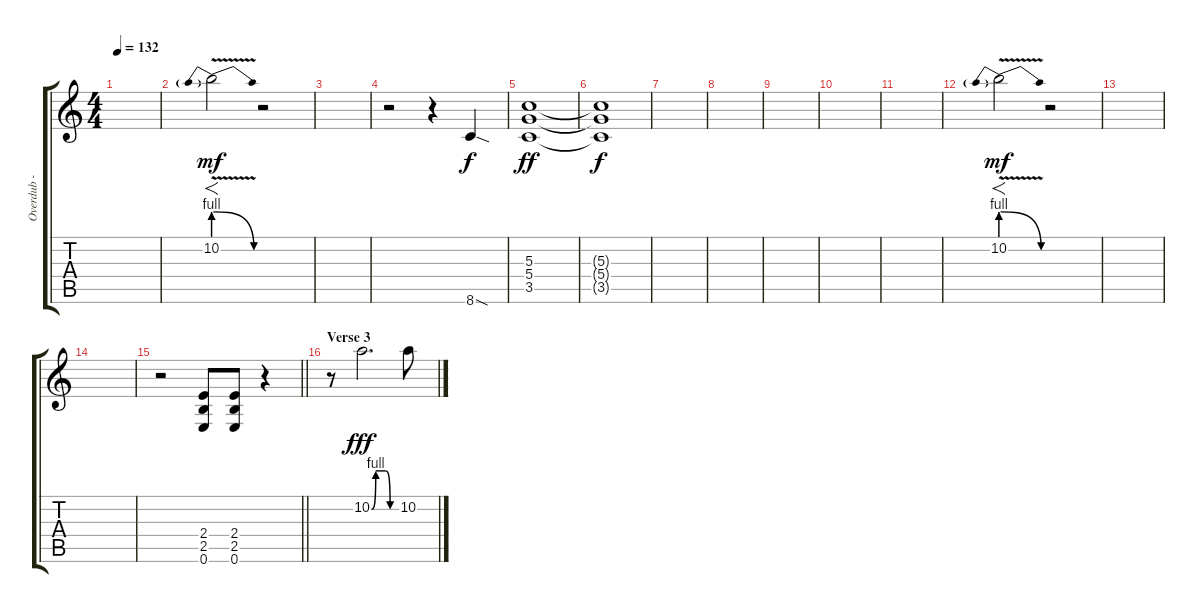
\track ("Overdub - Solo" "Overdub - ") {instrument distortionguitar}
\staff {score tabs}
\tuning (E4 B3 G3 D3 A2 E2) {hide}
\ts (4 4)
\tempo 132
\clef g2
\ks c
|
10.2{be (prebendrelease 0 4 60 0) v}.2{f dy mf volume 8} r.2 |
|
r.2 r.4 8.6{sod}.4{dy f} |
(5.3 5.4 3.5).1{dy ff} |
(5.3{t} 5.4{t} 3.5{t}).1{dy f} |
|
|
|
|
|
10.2{be (prebendrelease 0 4 60 0) v}.2{f dy mf volume 8} r.2 |
|
|
\barLineRight lightlight
r.2 (2.4 2.5 0.6).8 (2.4 2.5 0.6).8 r.4 |
\section ("" "Verse 3")
r.8 10.2{be (custom 0 0 10 4 20 4 34 4 45 0 60 0)}.2{d dy fff} 10.2.8
